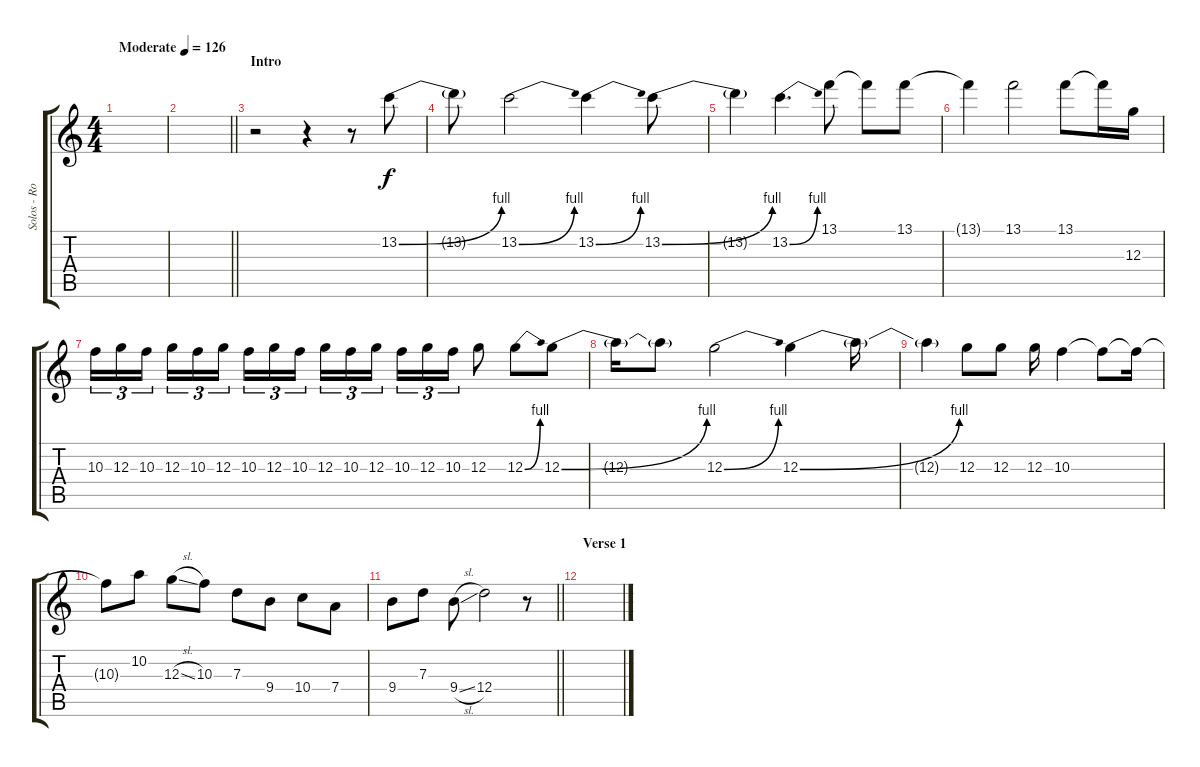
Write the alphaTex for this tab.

\track ("Solos - Rossington and Barry Harwood" "Solos - Ro") {instrument distortionguitar}
\staff {score tabs}
\tuning (E4 B3 G3 D3 A2 D2) {hide}
\ts (4 4)
\tempo (126 "Moderate")
\clef g2
\ks c
|
\barLineRight lightlight
|
\section ("" "Intro")
r.2 r.4 r.8 13.2{be (bend 0 0 60 4)}.8 |
13.2{t}.8 13.2{be (bend 0 0 60 4)}.2 13.2{be (bend 0 0 60 4)}.4 13.2{be (bend 0 0 60 4)}.8 |
13.2{t}.4 13.2{be (bend 0 0 60 4)}.4{d} 13.1.8 13.1{t}.8 13.1.8 |
13.1{t}.4 13.1.2 13.1.8 13.1{t}.16 12.3.16 |
10.3.16{tu (3 2)} 12.3.16{tu (3 2)} 10.3.16{tu (3 2) beam splitsecondary} 12.3.16{tu (3 2)} 10.3.16{tu (3 2)} 12.3.16{tu (3 2)} 10.3.16{tu (3 2)} 12.3.16{tu (3 2)} 10.3.16{tu (3 2) beam splitsecondary} 12.3.16{tu (3 2)} 10.3.16{tu (3 2)} 12.3.16{tu (3 2)} 10.3.16{tu (3 2)} 12.3.16{tu (3 2)} 10.3.16{tu (3 2)} 12.3.8 12.3{be (bend 0 0 60 4)}.8 12.3{be (bend 0 0 60 4)}.8 |
12.3{t}.16 12.3{t}.8 12.3{be (bend 0 0 60 4)}.2 12.3{be (bend 0 0 60 4)}.4 12.3{t}.16 |
12.3{t}.4 12.3.8 12.3.8 12.3.16 10.3.4 10.3{t}.8 10.3{t}.16 |
10.3{t}.8 10.2.8 12.3{sl}.8 10.3.8 7.3.8 9.4.8 10.4.8 7.4.8 |
\barLineRight lightlight
9.4.8 7.3.8 9.4{sl}.8 12.4.2 r.8 |
\section ("" "Verse 1")
